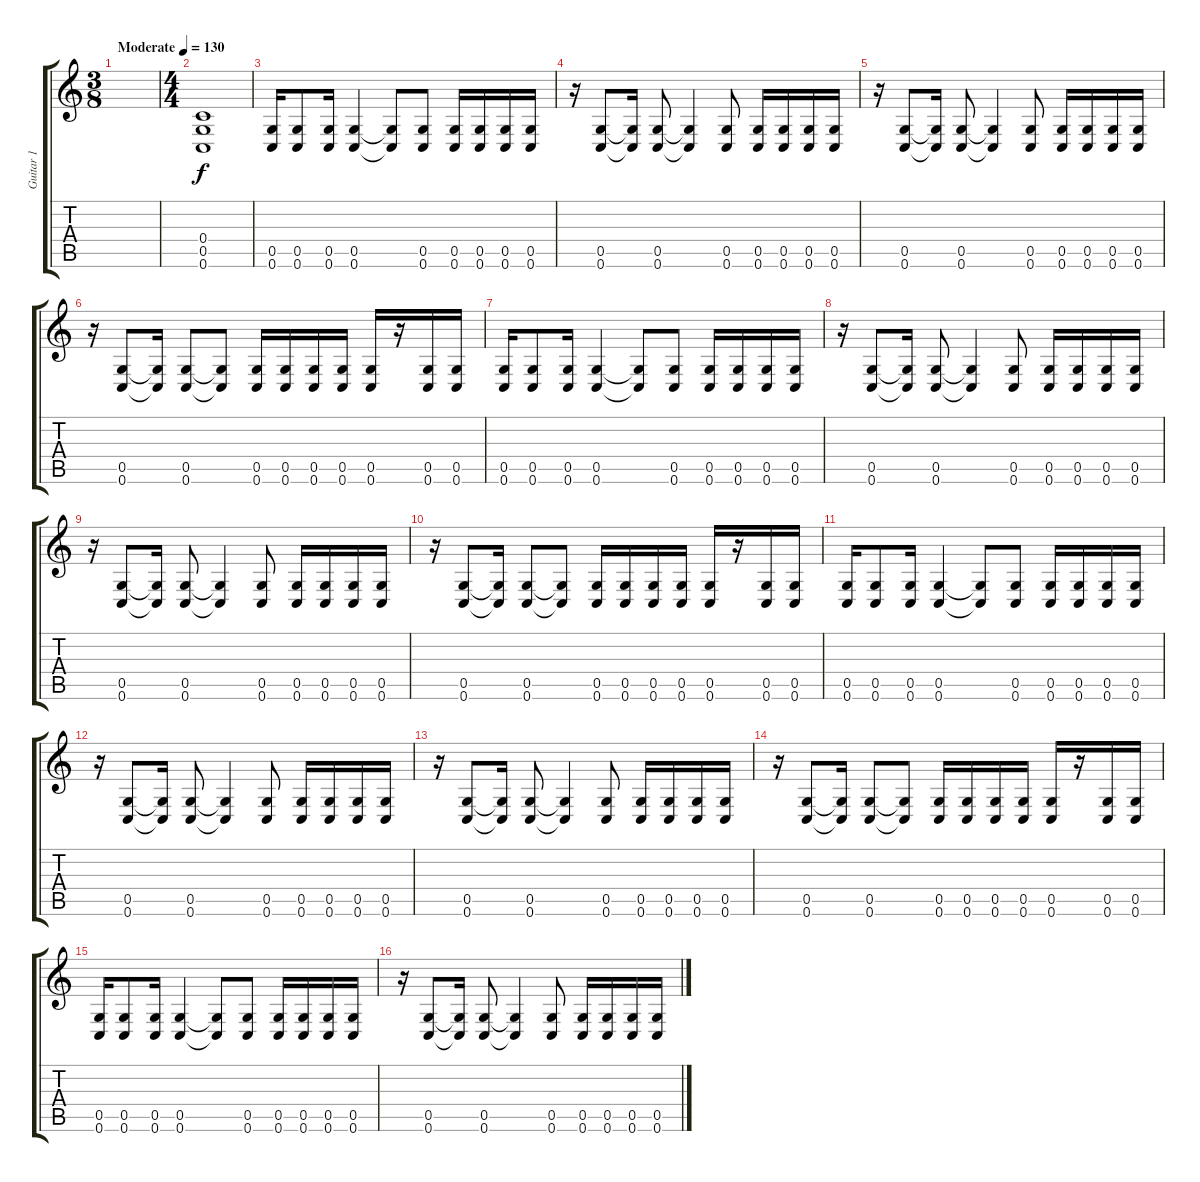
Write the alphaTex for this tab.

\track ("Guitar 1" "Guitar 1") {instrument distortionguitar}
\staff {score tabs}
\tuning (D4 A3 F3 C3 G2 C2) {hide}
\ts (3 8)
\tempo (130 "Moderate")
\clef g2
\ks c
|
\ts (4 4)
(0.4 0.5 0.6).1 |
(0.5 0.6).16 (0.5 0.6).8 (0.5 0.6).16 (0.5 0.6).4 (0.5{t} 0.6{t}).8 (0.5 0.6).8 (0.5 0.6).16 (0.5 0.6).16 (0.5 0.6).16 (0.5 0.6).16 |
r.16 (0.5 0.6).8 (0.5{t} 0.6{t}).16 (0.5 0.6).8 (0.5{t} 0.6{t}).4 (0.5 0.6).8 (0.5 0.6).16 (0.5 0.6).16 (0.5 0.6).16 (0.5 0.6).16 |
r.16 (0.5 0.6).8 (0.5{t} 0.6{t}).16 (0.5 0.6).8 (0.5{t} 0.6{t}).4 (0.5 0.6).8 (0.5 0.6).16 (0.5 0.6).16 (0.5 0.6).16 (0.5 0.6).16 |
r.16 (0.5 0.6).8 (0.5{t} 0.6{t}).16 (0.5 0.6).8 (0.5{t} 0.6{t}).8 (0.5 0.6).16 (0.5 0.6).16 (0.5 0.6).16 (0.5 0.6).16 (0.5 0.6).16 r.16 (0.5 0.6).16 (0.5 0.6).16 |
(0.5 0.6).16 (0.5 0.6).8 (0.5 0.6).16 (0.5 0.6).4 (0.5{t} 0.6{t}).8 (0.5 0.6).8 (0.5 0.6).16 (0.5 0.6).16 (0.5 0.6).16 (0.5 0.6).16 |
r.16 (0.5 0.6).8 (0.5{t} 0.6{t}).16 (0.5 0.6).8 (0.5{t} 0.6{t}).4 (0.5 0.6).8 (0.5 0.6).16 (0.5 0.6).16 (0.5 0.6).16 (0.5 0.6).16 |
r.16 (0.5 0.6).8 (0.5{t} 0.6{t}).16 (0.5 0.6).8 (0.5{t} 0.6{t}).4 (0.5 0.6).8 (0.5 0.6).16 (0.5 0.6).16 (0.5 0.6).16 (0.5 0.6).16 |
r.16 (0.5 0.6).8 (0.5{t} 0.6{t}).16 (0.5 0.6).8 (0.5{t} 0.6{t}).8 (0.5 0.6).16 (0.5 0.6).16 (0.5 0.6).16 (0.5 0.6).16 (0.5 0.6).16 r.16 (0.5 0.6).16 (0.5 0.6).16 |
(0.5 0.6).16 (0.5 0.6).8 (0.5 0.6).16 (0.5 0.6).4 (0.5{t} 0.6{t}).8 (0.5 0.6).8 (0.5 0.6).16 (0.5 0.6).16 (0.5 0.6).16 (0.5 0.6).16 |
r.16 (0.5 0.6).8 (0.5{t} 0.6{t}).16 (0.5 0.6).8 (0.5{t} 0.6{t}).4 (0.5 0.6).8 (0.5 0.6).16 (0.5 0.6).16 (0.5 0.6).16 (0.5 0.6).16 |
r.16 (0.5 0.6).8 (0.5{t} 0.6{t}).16 (0.5 0.6).8 (0.5{t} 0.6{t}).4 (0.5 0.6).8 (0.5 0.6).16 (0.5 0.6).16 (0.5 0.6).16 (0.5 0.6).16 |
r.16 (0.5 0.6).8 (0.5{t} 0.6{t}).16 (0.5 0.6).8 (0.5{t} 0.6{t}).8 (0.5 0.6).16 (0.5 0.6).16 (0.5 0.6).16 (0.5 0.6).16 (0.5 0.6).16 r.16 (0.5 0.6).16 (0.5 0.6).16 |
(0.5 0.6).16 (0.5 0.6).8 (0.5 0.6).16 (0.5 0.6).4 (0.5{t} 0.6{t}).8 (0.5 0.6).8 (0.5 0.6).16 (0.5 0.6).16 (0.5 0.6).16 (0.5 0.6).16 |
r.16 (0.5 0.6).8 (0.5{t} 0.6{t}).16 (0.5 0.6).8 (0.5{t} 0.6{t}).4 (0.5 0.6).8 (0.5 0.6).16 (0.5 0.6).16 (0.5 0.6).16 (0.5 0.6).16
